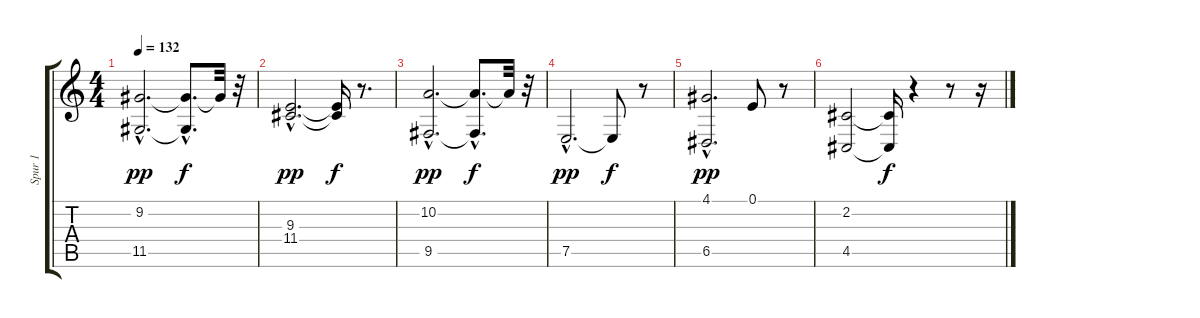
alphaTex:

\track ("Spur 1" "Spur 1") {instrument brasssection}
\staff {score tabs}
\tuning (E4 B3 G3 D3 A2 E2) {hide}
\ts (4 4)
\tempo 132
\clef g2
\ks c
(9.2{hac} 11.5{hac}).2{d dy pp} (9.2{hac t} 11.5{hac t}).8{d dy f} 9.2{t}.32 r.32 |
(9.3{hac} 11.4{hac}).2{d dy pp} (9.3{t} 11.4{t}).16{dy f} r.8{d} |
(10.2{hac} 9.5{hac}).2{d dy pp} (10.2{hac t} 9.5{t}).8{d dy f} 10.2{t}.32 r.32 |
7.5{hac}.2{d dy pp} 7.5{t}.8{dy f} r.8 |
(4.1 6.5{hac}).2{d dy pp} 0.1.8 r.8 |
(2.2 4.5).2 (2.2{t} 4.5{t}).16{dy f} r.4 r.8 r.16
